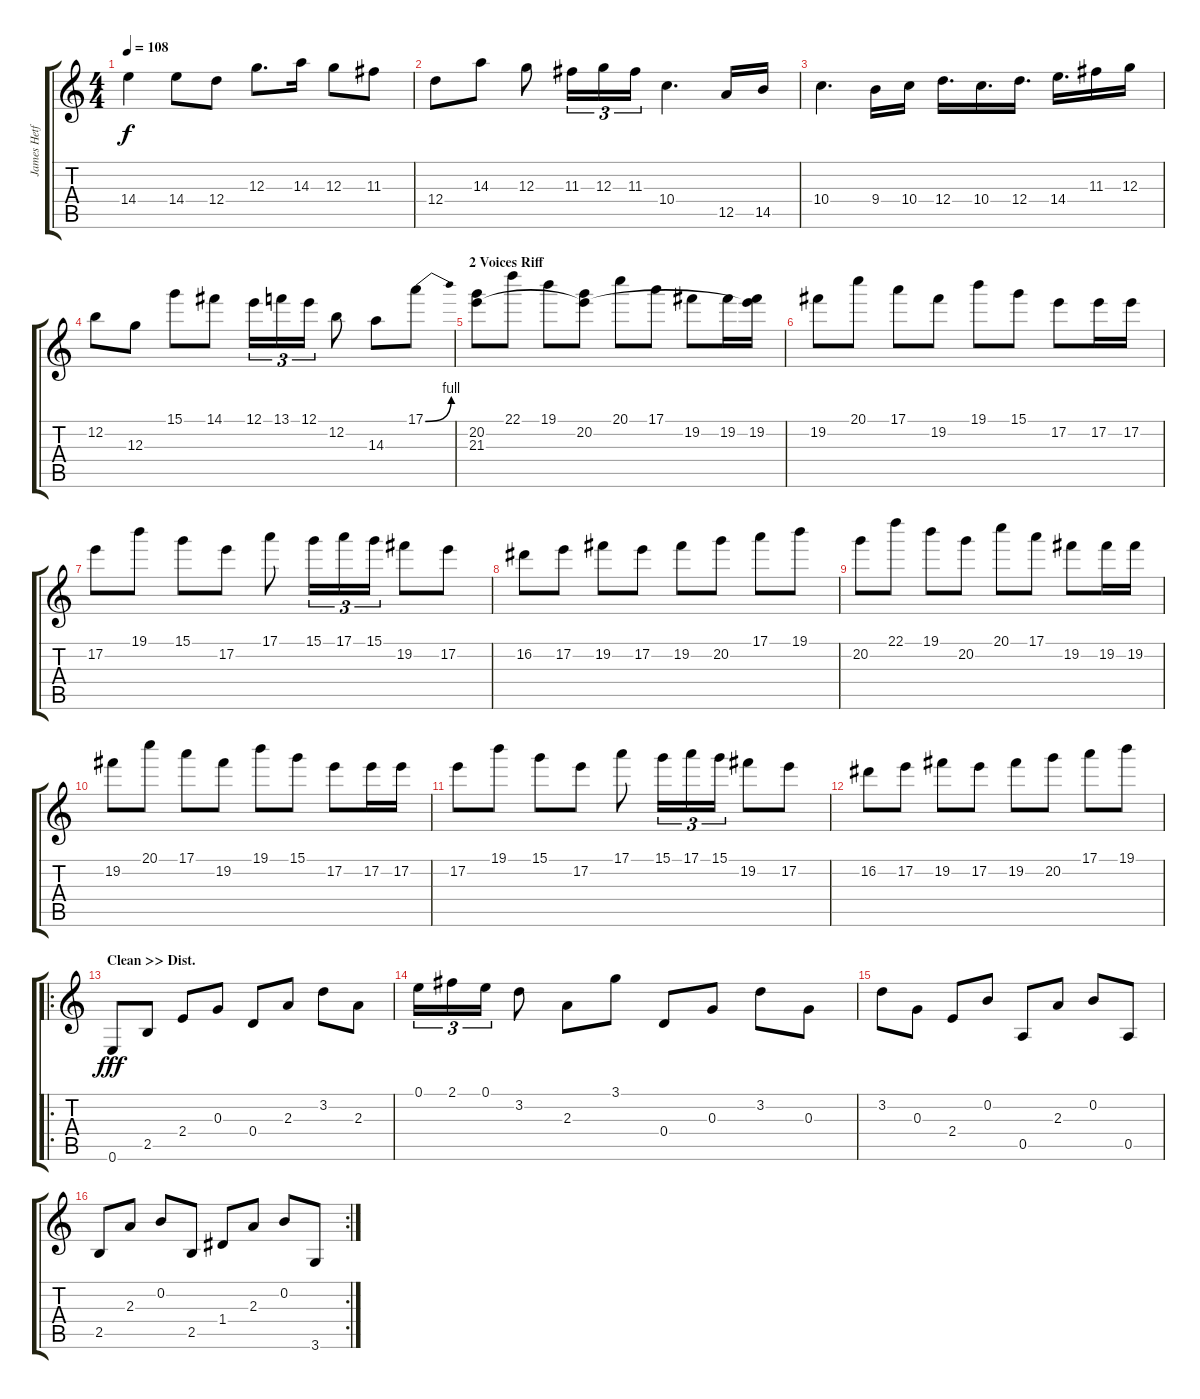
\track ("James Hetfield (rhytmic guitar - vocals)" "James Hetf") {instrument distortionguitar}
\staff {score tabs}
\tuning (E4 B3 G3 D3 A2 E2) {hide}
\ts (4 4)
\tempo 108
\clef g2
\ks c
14.4.4{dy f} 14.4.8 12.4.8 12.3.8{d} 14.3.16 12.3.8 11.3.8 |
12.4.8 14.3.8 12.3.8 11.3.16{tu (3 2)} 12.3.16{tu (3 2)} 11.3.16{tu (3 2)} 10.4.4{d} 12.5.16 14.5.16 |
10.4.4{d} 9.4.16 10.4.16 12.4.16{d} 10.4.16{d} 12.4.16{d} 14.4.16{d} 11.3.16 12.3.16 |
12.2.8 12.3.8 15.1.8 14.1.8 12.1.16{tu (3 2)} 13.1.16{tu (3 2)} 12.1.16{tu (3 2)} 12.2.8 14.3.8 17.1{be (bend 0 0 60 4)}.8 |
\section ("" "2 Voices Riff")
(20.2 21.3).8{volume 15 instrument distortionguitar} 22.1.8 19.1.8 (20.2 21.3{t}).8 20.1.8 17.1.8 19.2.8 19.2.16 (19.2 21.3{t}).16 |
19.2.8 20.1.8 17.1.8 19.2.8 19.1.8 15.1.8 17.2.8 17.2.16 17.2.16 |
17.2.8 19.1.8 15.1.8 17.2.8 17.1.8 15.1.16{tu (3 2)} 17.1.16{tu (3 2)} 15.1.16{tu (3 2)} 19.2.8 17.2.8 |
16.2.8 17.2.8 19.2.8 17.2.8 19.2.8 20.2.8 17.1.8 19.1.8 |
20.2.8 22.1.8 19.1.8 20.2.8 20.1.8 17.1.8 19.2.8 19.2.16 19.2.16 |
19.2.8 20.1.8 17.1.8 19.2.8 19.1.8 15.1.8 17.2.8 17.2.16 17.2.16 |
17.2.8 19.1.8 15.1.8 17.2.8 17.1.8 15.1.16{tu (3 2)} 17.1.16{tu (3 2)} 15.1.16{tu (3 2)} 19.2.8 17.2.8 |
16.2.8 17.2.8 19.2.8 17.2.8 19.2.8 20.2.8 17.1.8 19.1.8 |
\ro
\section ("" "Clean >> Dist.")
0.6.8{dy fff} 2.5.8 2.4.8 0.3.8 0.4.8 2.3.8 3.2.8 2.3.8 |
0.1.16{tu (3 2)} 2.1.16{tu (3 2)} 0.1.16{tu (3 2)} 3.2.8 2.3.8 3.1.8 0.4.8 0.3.8 3.2.8 0.3.8 |
3.2.8 0.3.8 2.4.8 0.2.8 0.5.8 2.3.8 0.2.8 0.5.8 |
\rc 2
2.5.8 2.3.8 0.2.8 2.5.8 1.4.8 2.3.8 0.2.8 3.6.8
